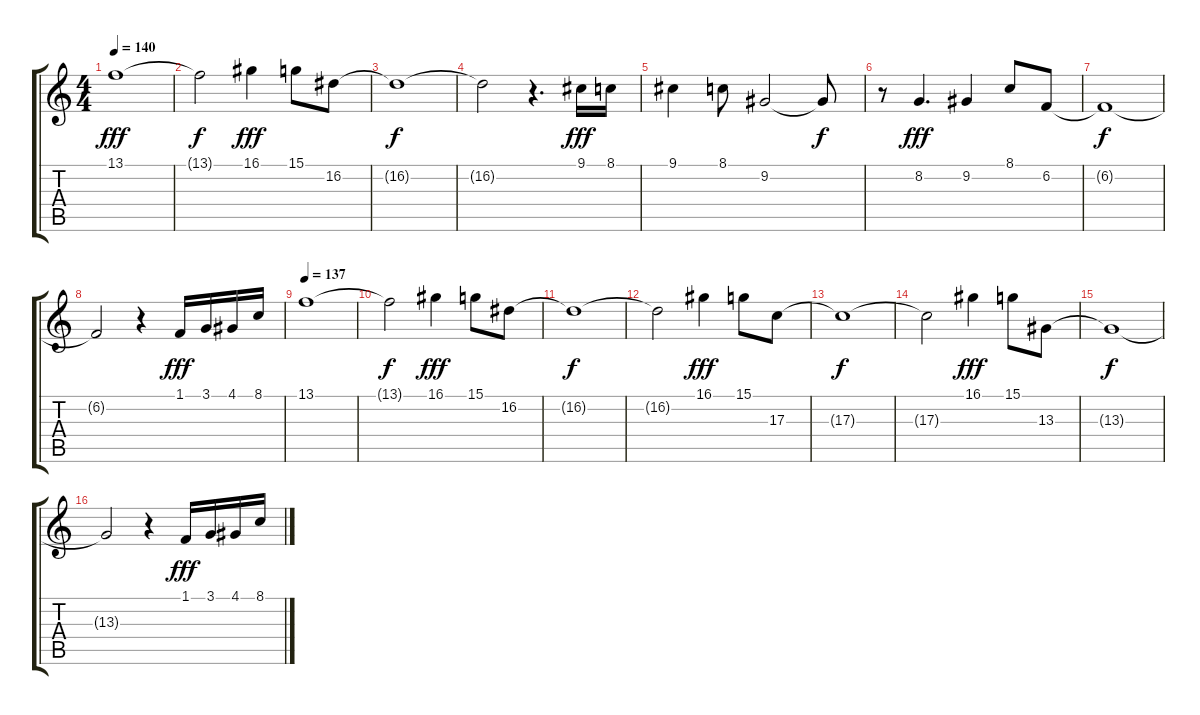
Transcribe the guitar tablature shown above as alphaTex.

\track "" {instrument acousticgrandpiano}
\staff {score tabs}
\tuning (E4 B3 G3 D3 A2 E2) {hide}
\ts (4 4)
\tempo 140
\clef g2
\ks c
13.1.1{dy fff} |
13.1{t}.2{dy f} 16.1.4{dy fff} 15.1.8 16.2.8 |
16.2{t}.1{dy f} |
16.2{t}.2 r.4{d} 9.1.16{dy fff} 8.1.16 |
9.1.4 8.1.8 9.2.2 9.2{t}.8{dy f} |
r.8 8.2.4{d dy fff} 9.2.4 8.1.8 6.2.8 |
6.2{t}.1{dy f} |
6.2{t}.2 r.4 1.1.16{dy fff volume 14} 3.1.16{volume 14} 4.1.16{volume 14} 8.1.16{volume 14} |
\tempo 137
13.1.1{volume 15} |
13.1{t}.2{dy f} 16.1.4{dy fff} 15.1.8 16.2.8 |
16.2{t}.1{dy f} |
16.2{t}.2 16.1.4{dy fff} 15.1.8 17.3.8 |
17.3{t}.1{dy f} |
17.3{t}.2 16.1.4{dy fff} 15.1.8 13.3.8 |
13.3{t}.1{dy f} |
13.3{t}.2 r.4 1.1.16{dy fff} 3.1.16 4.1.16 8.1.16
